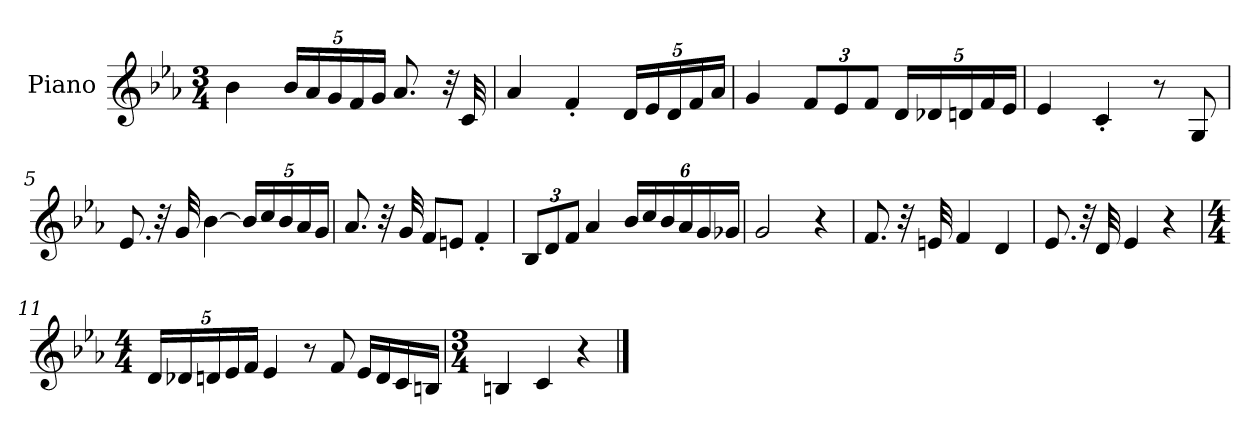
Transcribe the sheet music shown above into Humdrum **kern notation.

**kern
*part1
*staff1
*I"Piano
*I'Pno.
*clefG2
*k[b-e-a-]
*M3/4
*MM120
=1
4b-\
*Xbrackettup
20b-/LL
20a-/
20g/
20f/
20g/JJ
8.a-/
32r
32c/
=2
4a-/
4f'/
20d/LL
20e-/
20d/
20f/
20a-/JJ
=3
4g/
12f/L
12e-/
12f/J
20d/LL
20d-X/
20dn/
20f/
20e-/JJ
=4
4e-/
4c'/
8r
8G/
=5
8.e-/
32r
32g/
[4b-\
20b-/LL]
20cc/
20b-/
20a-/
20g/JJ
!!LO:LB:g=z
=6
8.a-/
32r
32g/
8f/L
8en/J
4f'/
=7
12B-/L
12d/
12f/J
4a-/
24b-/LL
24cc/
24b-/
24a-/
24g/
24g-X/JJ
=8
2g/
4r
=9
8.f/
32r
32en/
4f/
4d/
=10
8.e-/
32r
32d/
4e-/
4r
!!LO:LB:g=z
=11
*M4/4
20d/LL
20d-X/
20dn/
20e-/
20f/JJ
4e-/
8r
8f/
16e-/LL
16d/
16c/
16Bn/JJ
=12
*M3/4
4Bn/
4c/
4r
==
*-
